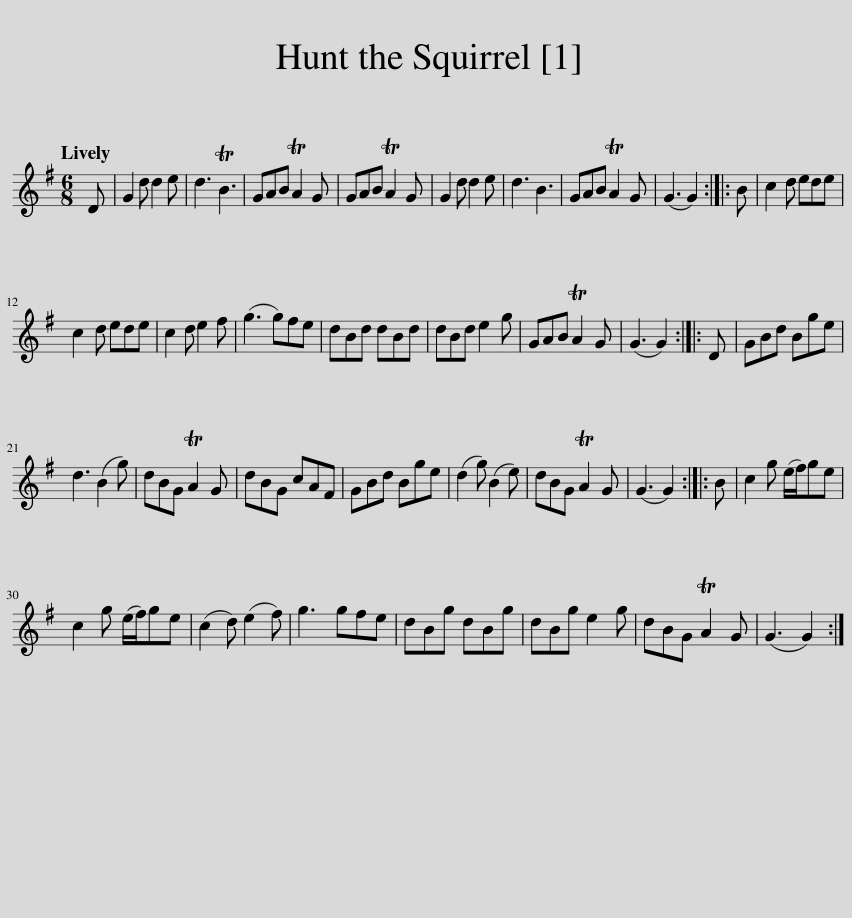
X:1
L:1/8
Q:1/4=120
M:6/8
I:linebreak $
K:G
V:1 treble
V:1
 D | G2 d d2 e | d3 TB3 | GAB TA2 G | GAB TA2 G | %5
 G2 d d2 e | d3 B3 | GAB TA2 G | (G3 G2) :: B | %10
 c2 d ede |$ c2 d ede | c2 d e2 f | (g3 g)fe | dBd dBd | %15
 dBd e2 g | GAB TA2 G | (G3 G2) :: D | GBd Bge |$ %20
 d3 (B2 g) | dBG TA2 G | dBG cAF | GBd Bge | (d2 g) (B2 e) | %25
 dBG TA2 G | (G3 G2) :: B | c2 g (e/f/)ge |$ c2 g (e/f/)ge | %30
 (c2 d) (e2 f) | g3 gfe | dBg dBg | dBg e2 g | dBG TA2 G | %35
 (G3 G2) :| %36
